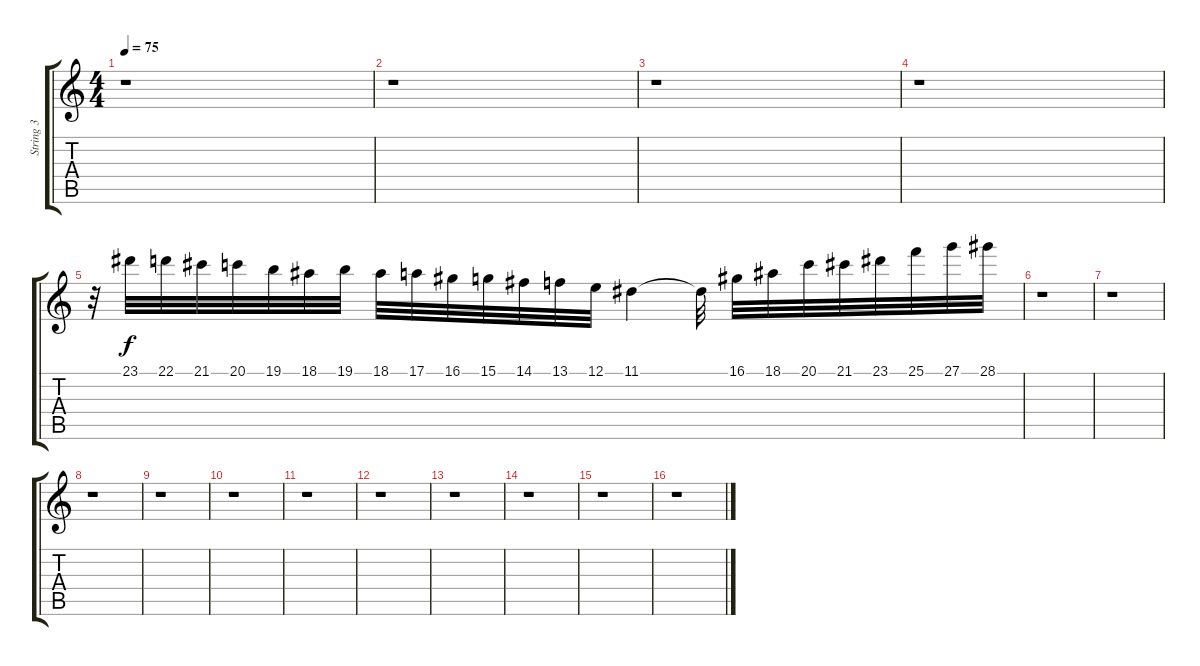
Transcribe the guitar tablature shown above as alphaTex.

\track ("String 3" "String 3") {instrument stringensemble1}
\staff {score tabs}
\tuning (E4 B3 G3 D3 A2 E2) {hide}
\ts (4 4)
\tempo 75
\clef g2
\ks c
r.1{dy f} |
r.1 |
r.1 |
r.1 |
r.32 23.1.32 22.1.32 21.1.32 20.1.32 19.1.32 18.1.32 19.1.32 18.1.32 17.1.32 16.1.32 15.1.32 14.1.32 13.1.32 12.1.32 11.1.4 11.1{t}.32 16.1.32 18.1.32 20.1.32 21.1.32 23.1.32 25.1.32 27.1.32 28.1.32 |
r.1 |
r.1 |
r.1 |
r.1 |
r.1 |
r.1 |
r.1 |
r.1 |
r.1 |
r.1 |
r.1
